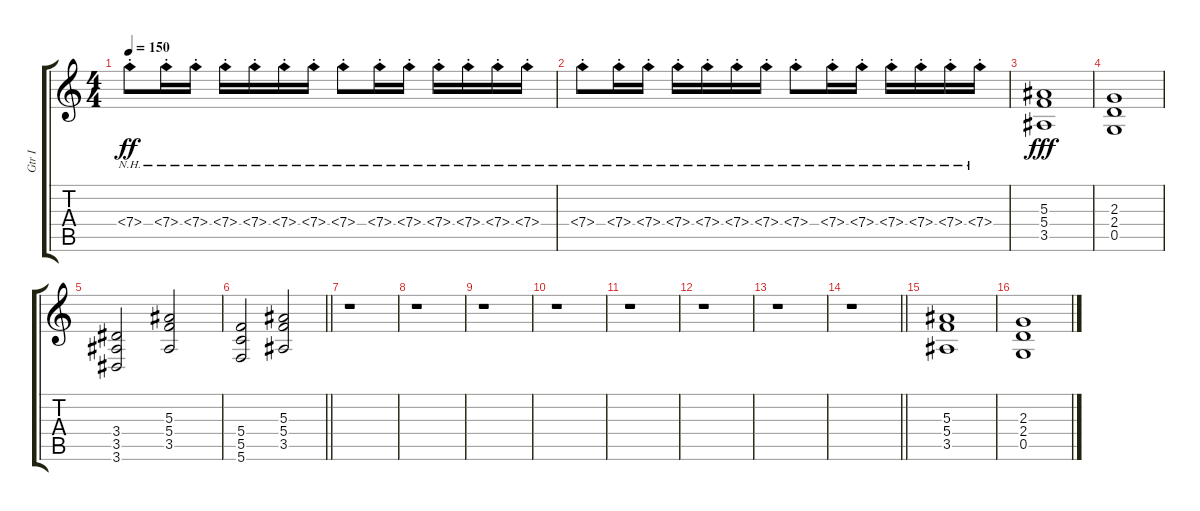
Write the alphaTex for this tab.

\track ("Gtr I" "Gtr I") {instrument distortionguitar}
\staff {score tabs}
\tuning (D4 A3 F3 C3 G2 C2) {hide}
\ts (4 4)
\tempo 150
\clef g2
\ks c
7.4{nh st}.8{dy ff instrument distortionguitar} 7.4{nh st}.16 7.4{nh st}.16 7.4{nh st}.16 7.4{nh st}.16 7.4{nh st}.16 7.4{nh st}.16 7.4{nh st}.8 7.4{nh st}.16 7.4{nh st}.16 7.4{nh st}.16 7.4{nh st}.16 7.4{nh st}.16 7.4{nh st}.16 |
7.4{nh st}.8 7.4{nh st}.16 7.4{nh st}.16 7.4{nh st}.16 7.4{nh st}.16 7.4{nh st}.16 7.4{nh st}.16 7.4{nh st}.8 7.4{nh st}.16 7.4{nh st}.16 7.4{nh st}.16 7.4{nh st}.16 7.4{nh st}.16 7.4{nh st}.16 |
(5.3 5.4 3.5).1{dy fff} |
(2.3 2.4 0.5).1 |
(3.4 3.5 3.6).2 (5.3 5.4 3.5).2 |
\barLineRight lightlight
(5.4 5.5 5.6).2 (5.3 5.4 3.5).2 |
r.1 |
r.1 |
r.1 |
r.1 |
r.1 |
r.1 |
r.1 |
\barLineRight lightlight
r.1 |
(5.3 5.4 3.5).1 |
(2.3 2.4 0.5).1
